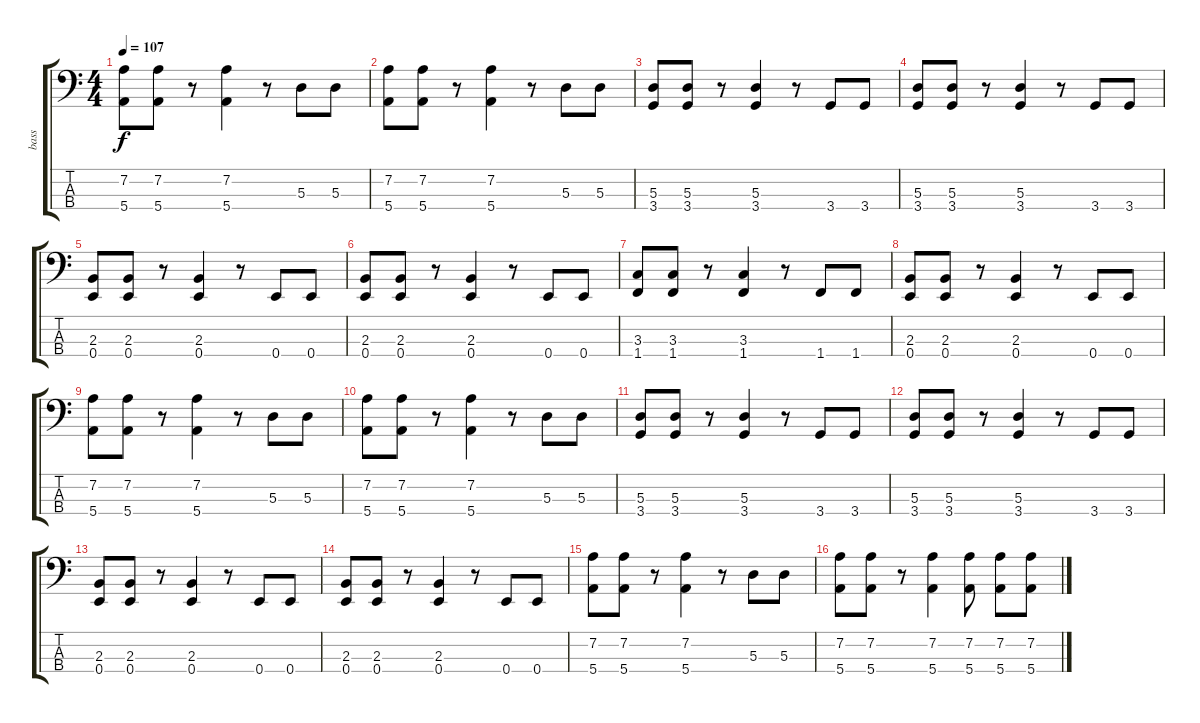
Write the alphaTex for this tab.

\track ("bass" "bass") {instrument electricbassfinger}
\staff {score tabs}
\tuning (G2 D2 A1 E1) {hide}
\ts (4 4)
\tempo 107
\clef f4
\ks c
(7.2 5.4).8{dy f} (7.2 5.4).8 r.8 (7.2 5.4).4 r.8 5.3.8 5.3.8 |
(7.2 5.4).8 (7.2 5.4).8 r.8 (7.2 5.4).4 r.8 5.3.8 5.3.8 |
(5.3 3.4).8 (5.3 3.4).8 r.8 (5.3 3.4).4 r.8 3.4.8 3.4.8 |
(5.3 3.4).8 (5.3 3.4).8 r.8 (5.3 3.4).4 r.8 3.4.8 3.4.8 |
(2.3 0.4).8 (2.3 0.4).8 r.8 (2.3 0.4).4 r.8 0.4.8 0.4.8 |
(2.3 0.4).8 (2.3 0.4).8 r.8 (2.3 0.4).4 r.8 0.4.8 0.4.8 |
(3.3 1.4).8 (3.3 1.4).8 r.8 (3.3 1.4).4 r.8 1.4.8 1.4.8 |
(2.3 0.4).8 (2.3 0.4).8 r.8 (2.3 0.4).4 r.8 0.4.8 0.4.8 |
(7.2 5.4).8 (7.2 5.4).8 r.8 (7.2 5.4).4 r.8 5.3.8 5.3.8 |
(7.2 5.4).8 (7.2 5.4).8 r.8 (7.2 5.4).4 r.8 5.3.8 5.3.8 |
(5.3 3.4).8 (5.3 3.4).8 r.8 (5.3 3.4).4 r.8 3.4.8 3.4.8 |
(5.3 3.4).8 (5.3 3.4).8 r.8 (5.3 3.4).4 r.8 3.4.8 3.4.8 |
(2.3 0.4).8 (2.3 0.4).8 r.8 (2.3 0.4).4 r.8 0.4.8 0.4.8 |
(2.3 0.4).8 (2.3 0.4).8 r.8 (2.3 0.4).4 r.8 0.4.8 0.4.8 |
(7.2 5.4).8 (7.2 5.4).8 r.8 (7.2 5.4).4 r.8 5.3.8 5.3.8 |
(7.2 5.4).8 (7.2 5.4).8 r.8 (7.2 5.4).4 (7.2 5.4).8 (7.2 5.4).8 (7.2 5.4).8
